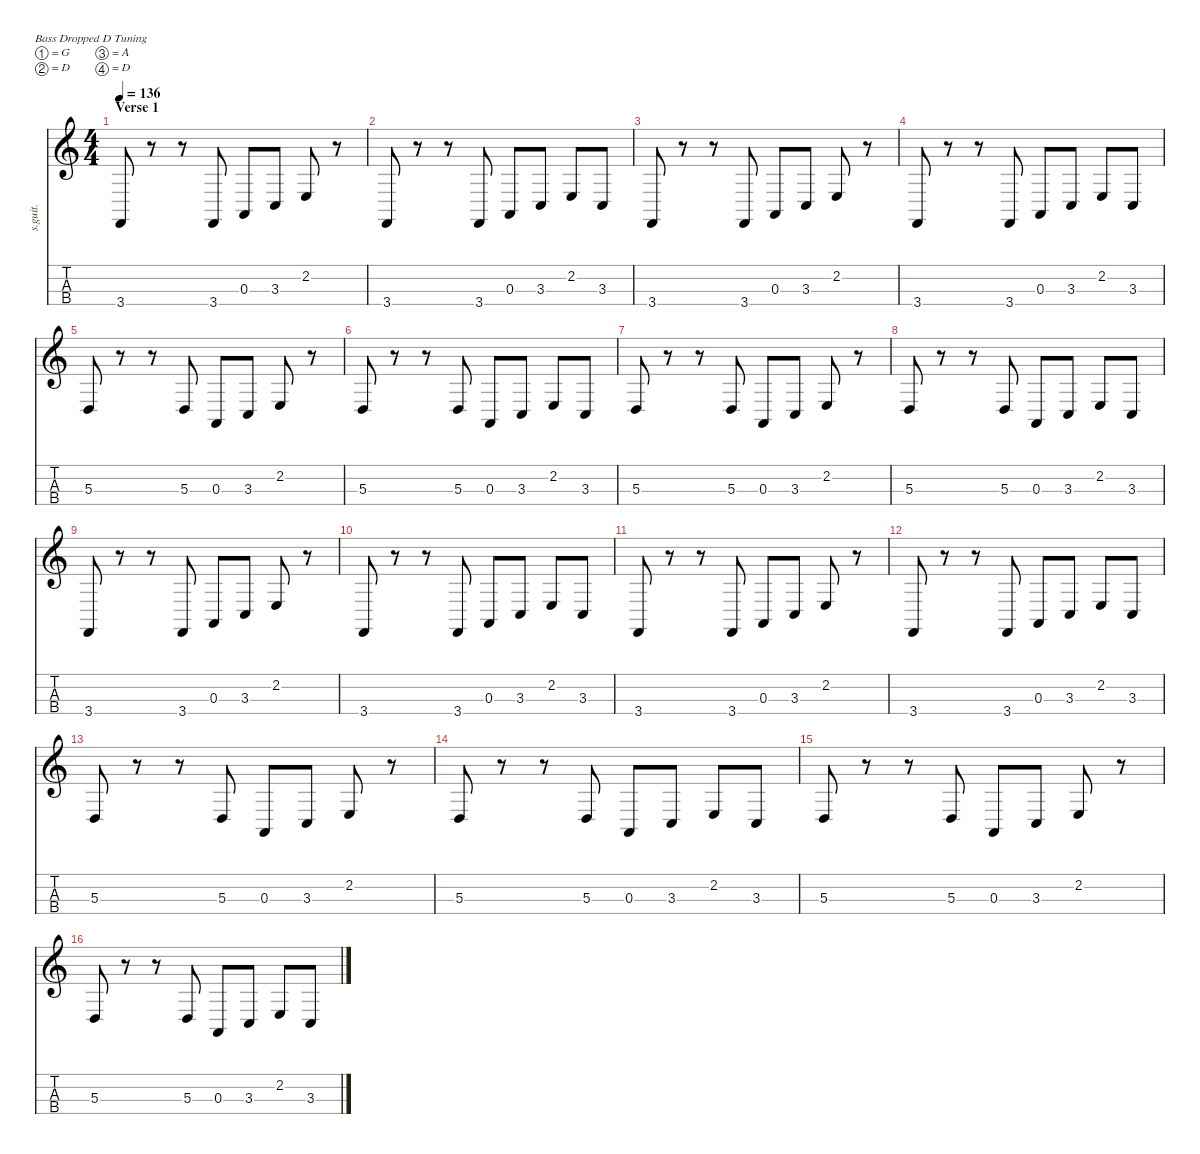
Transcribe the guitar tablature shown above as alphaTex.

\defaultSystemsLayout 4
\hideDynamics
\bracketExtendMode nobrackets
\track ("Jeremy Davis" "s.guit.") {instrument electricbasspick}
\staff {score tabs}
\tuning (G2 D2 A1 D1)
\ts (4 4)
\beaming (8 2 2 2 2)
\section ("" "Verse 1")
\tempo 136
\clef g2
\ks c
3.4.8{lyrics (0 "") lyrics (1 "") lyrics (2 "") lyrics (3 "") lyrics (4 "") dy f instrument electricbasspick} r.8 r.8 3.4.8{lyrics (0 "") lyrics (1 "") lyrics (2 "") lyrics (3 "") lyrics (4 "")} 0.3.8{lyrics (0 "") lyrics (1 "") lyrics (2 "") lyrics (3 "") lyrics (4 "")} 3.3.8{lyrics (0 "") lyrics (1 "") lyrics (2 "") lyrics (3 "") lyrics (4 "")} 2.2.8{lyrics (0 "") lyrics (1 "") lyrics (2 "") lyrics (3 "") lyrics (4 "")} r.8 |
3.4.8{lyrics (0 "") lyrics (1 "") lyrics (2 "") lyrics (3 "") lyrics (4 "")} r.8 r.8 3.4.8{lyrics (0 "") lyrics (1 "") lyrics (2 "") lyrics (3 "") lyrics (4 "")} 0.3.8{lyrics (0 "") lyrics (1 "") lyrics (2 "") lyrics (3 "") lyrics (4 "")} 3.3.8{lyrics (0 "") lyrics (1 "") lyrics (2 "") lyrics (3 "") lyrics (4 "")} 2.2.8{lyrics (0 "") lyrics (1 "") lyrics (2 "") lyrics (3 "") lyrics (4 "")} 3.3.8{lyrics (0 "") lyrics (1 "") lyrics (2 "") lyrics (3 "") lyrics (4 "")} |
3.4.8{lyrics (0 "") lyrics (1 "") lyrics (2 "") lyrics (3 "") lyrics (4 "")} r.8 r.8 3.4.8{lyrics (0 "") lyrics (1 "") lyrics (2 "") lyrics (3 "") lyrics (4 "")} 0.3.8{lyrics (0 "") lyrics (1 "") lyrics (2 "") lyrics (3 "") lyrics (4 "")} 3.3.8{lyrics (0 "") lyrics (1 "") lyrics (2 "") lyrics (3 "") lyrics (4 "")} 2.2.8{lyrics (0 "") lyrics (1 "") lyrics (2 "") lyrics (3 "") lyrics (4 "")} r.8 |
3.4.8{lyrics (0 "") lyrics (1 "") lyrics (2 "") lyrics (3 "") lyrics (4 "")} r.8 r.8 3.4.8{lyrics (0 "") lyrics (1 "") lyrics (2 "") lyrics (3 "") lyrics (4 "")} 0.3.8{lyrics (0 "") lyrics (1 "") lyrics (2 "") lyrics (3 "") lyrics (4 "")} 3.3.8{lyrics (0 "") lyrics (1 "") lyrics (2 "") lyrics (3 "") lyrics (4 "")} 2.2.8{lyrics (0 "") lyrics (1 "") lyrics (2 "") lyrics (3 "") lyrics (4 "")} 3.3.8{lyrics (0 "") lyrics (1 "") lyrics (2 "") lyrics (3 "") lyrics (4 "")} |
5.3.8{lyrics (0 "") lyrics (1 "") lyrics (2 "") lyrics (3 "") lyrics (4 "")} r.8 r.8 5.3.8{lyrics (0 "") lyrics (1 "") lyrics (2 "") lyrics (3 "") lyrics (4 "")} 0.3.8{lyrics (0 "") lyrics (1 "") lyrics (2 "") lyrics (3 "") lyrics (4 "")} 3.3.8{lyrics (0 "") lyrics (1 "") lyrics (2 "") lyrics (3 "") lyrics (4 "")} 2.2.8{lyrics (0 "") lyrics (1 "") lyrics (2 "") lyrics (3 "") lyrics (4 "")} r.8 |
5.3.8{lyrics (0 "") lyrics (1 "") lyrics (2 "") lyrics (3 "") lyrics (4 "")} r.8 r.8 5.3.8{lyrics (0 "") lyrics (1 "") lyrics (2 "") lyrics (3 "") lyrics (4 "")} 0.3.8{lyrics (0 "") lyrics (1 "") lyrics (2 "") lyrics (3 "") lyrics (4 "")} 3.3.8{lyrics (0 "") lyrics (1 "") lyrics (2 "") lyrics (3 "") lyrics (4 "")} 2.2.8{lyrics (0 "") lyrics (1 "") lyrics (2 "") lyrics (3 "") lyrics (4 "")} 3.3.8{lyrics (0 "") lyrics (1 "") lyrics (2 "") lyrics (3 "") lyrics (4 "")} |
5.3.8{lyrics (0 "") lyrics (1 "") lyrics (2 "") lyrics (3 "") lyrics (4 "")} r.8 r.8 5.3.8{lyrics (0 "") lyrics (1 "") lyrics (2 "") lyrics (3 "") lyrics (4 "")} 0.3.8{lyrics (0 "") lyrics (1 "") lyrics (2 "") lyrics (3 "") lyrics (4 "")} 3.3.8{lyrics (0 "") lyrics (1 "") lyrics (2 "") lyrics (3 "") lyrics (4 "")} 2.2.8{lyrics (0 "") lyrics (1 "") lyrics (2 "") lyrics (3 "") lyrics (4 "")} r.8 |
5.3.8{lyrics (0 "") lyrics (1 "") lyrics (2 "") lyrics (3 "") lyrics (4 "")} r.8 r.8 5.3.8{lyrics (0 "") lyrics (1 "") lyrics (2 "") lyrics (3 "") lyrics (4 "")} 0.3.8{lyrics (0 "") lyrics (1 "") lyrics (2 "") lyrics (3 "") lyrics (4 "")} 3.3.8{lyrics (0 "") lyrics (1 "") lyrics (2 "") lyrics (3 "") lyrics (4 "")} 2.2.8{lyrics (0 "") lyrics (1 "") lyrics (2 "") lyrics (3 "") lyrics (4 "")} 3.3.8{lyrics (0 "") lyrics (1 "") lyrics (2 "") lyrics (3 "") lyrics (4 "")} |
3.4.8{lyrics (0 "") lyrics (1 "") lyrics (2 "") lyrics (3 "") lyrics (4 "")} r.8 r.8 3.4.8{lyrics (0 "") lyrics (1 "") lyrics (2 "") lyrics (3 "") lyrics (4 "")} 0.3.8{lyrics (0 "") lyrics (1 "") lyrics (2 "") lyrics (3 "") lyrics (4 "")} 3.3.8{lyrics (0 "") lyrics (1 "") lyrics (2 "") lyrics (3 "") lyrics (4 "")} 2.2.8{lyrics (0 "") lyrics (1 "") lyrics (2 "") lyrics (3 "") lyrics (4 "")} r.8 |
3.4.8{lyrics (0 "") lyrics (1 "") lyrics (2 "") lyrics (3 "") lyrics (4 "")} r.8 r.8 3.4.8{lyrics (0 "") lyrics (1 "") lyrics (2 "") lyrics (3 "") lyrics (4 "")} 0.3.8{lyrics (0 "") lyrics (1 "") lyrics (2 "") lyrics (3 "") lyrics (4 "")} 3.3.8{lyrics (0 "") lyrics (1 "") lyrics (2 "") lyrics (3 "") lyrics (4 "")} 2.2.8{lyrics (0 "") lyrics (1 "") lyrics (2 "") lyrics (3 "") lyrics (4 "")} 3.3.8{lyrics (0 "") lyrics (1 "") lyrics (2 "") lyrics (3 "") lyrics (4 "")} |
3.4.8{lyrics (0 "") lyrics (1 "") lyrics (2 "") lyrics (3 "") lyrics (4 "")} r.8 r.8 3.4.8{lyrics (0 "") lyrics (1 "") lyrics (2 "") lyrics (3 "") lyrics (4 "")} 0.3.8{lyrics (0 "") lyrics (1 "") lyrics (2 "") lyrics (3 "") lyrics (4 "")} 3.3.8{lyrics (0 "") lyrics (1 "") lyrics (2 "") lyrics (3 "") lyrics (4 "")} 2.2.8{lyrics (0 "") lyrics (1 "") lyrics (2 "") lyrics (3 "") lyrics (4 "")} r.8 |
3.4.8{lyrics (0 "") lyrics (1 "") lyrics (2 "") lyrics (3 "") lyrics (4 "")} r.8 r.8 3.4.8{lyrics (0 "") lyrics (1 "") lyrics (2 "") lyrics (3 "") lyrics (4 "")} 0.3.8{lyrics (0 "") lyrics (1 "") lyrics (2 "") lyrics (3 "") lyrics (4 "")} 3.3.8{lyrics (0 "") lyrics (1 "") lyrics (2 "") lyrics (3 "") lyrics (4 "")} 2.2.8{lyrics (0 "") lyrics (1 "") lyrics (2 "") lyrics (3 "") lyrics (4 "")} 3.3.8{lyrics (0 "") lyrics (1 "") lyrics (2 "") lyrics (3 "") lyrics (4 "")} |
5.3.8{lyrics (0 "") lyrics (1 "") lyrics (2 "") lyrics (3 "") lyrics (4 "")} r.8 r.8 5.3.8{lyrics (0 "") lyrics (1 "") lyrics (2 "") lyrics (3 "") lyrics (4 "")} 0.3.8{lyrics (0 "") lyrics (1 "") lyrics (2 "") lyrics (3 "") lyrics (4 "")} 3.3.8{lyrics (0 "") lyrics (1 "") lyrics (2 "") lyrics (3 "") lyrics (4 "")} 2.2.8{lyrics (0 "") lyrics (1 "") lyrics (2 "") lyrics (3 "") lyrics (4 "")} r.8 |
5.3.8{lyrics (0 "") lyrics (1 "") lyrics (2 "") lyrics (3 "") lyrics (4 "")} r.8 r.8 5.3.8{lyrics (0 "") lyrics (1 "") lyrics (2 "") lyrics (3 "") lyrics (4 "")} 0.3.8{lyrics (0 "") lyrics (1 "") lyrics (2 "") lyrics (3 "") lyrics (4 "")} 3.3.8{lyrics (0 "") lyrics (1 "") lyrics (2 "") lyrics (3 "") lyrics (4 "")} 2.2.8{lyrics (0 "") lyrics (1 "") lyrics (2 "") lyrics (3 "") lyrics (4 "")} 3.3.8{lyrics (0 "") lyrics (1 "") lyrics (2 "") lyrics (3 "") lyrics (4 "")} |
5.3.8{lyrics (0 "") lyrics (1 "") lyrics (2 "") lyrics (3 "") lyrics (4 "")} r.8 r.8 5.3.8{lyrics (0 "") lyrics (1 "") lyrics (2 "") lyrics (3 "") lyrics (4 "")} 0.3.8{lyrics (0 "") lyrics (1 "") lyrics (2 "") lyrics (3 "") lyrics (4 "")} 3.3.8{lyrics (0 "") lyrics (1 "") lyrics (2 "") lyrics (3 "") lyrics (4 "")} 2.2.8{lyrics (0 "") lyrics (1 "") lyrics (2 "") lyrics (3 "") lyrics (4 "")} r.8 |
5.3.8{lyrics (0 "") lyrics (1 "") lyrics (2 "") lyrics (3 "") lyrics (4 "")} r.8 r.8 5.3.8{lyrics (0 "") lyrics (1 "") lyrics (2 "") lyrics (3 "") lyrics (4 "")} 0.3.8{lyrics (0 "") lyrics (1 "") lyrics (2 "") lyrics (3 "") lyrics (4 "")} 3.3.8{lyrics (0 "") lyrics (1 "") lyrics (2 "") lyrics (3 "") lyrics (4 "")} 2.2.8{lyrics (0 "") lyrics (1 "") lyrics (2 "") lyrics (3 "") lyrics (4 "")} 3.3.8{lyrics (0 "") lyrics (1 "") lyrics (2 "") lyrics (3 "") lyrics (4 "")}
